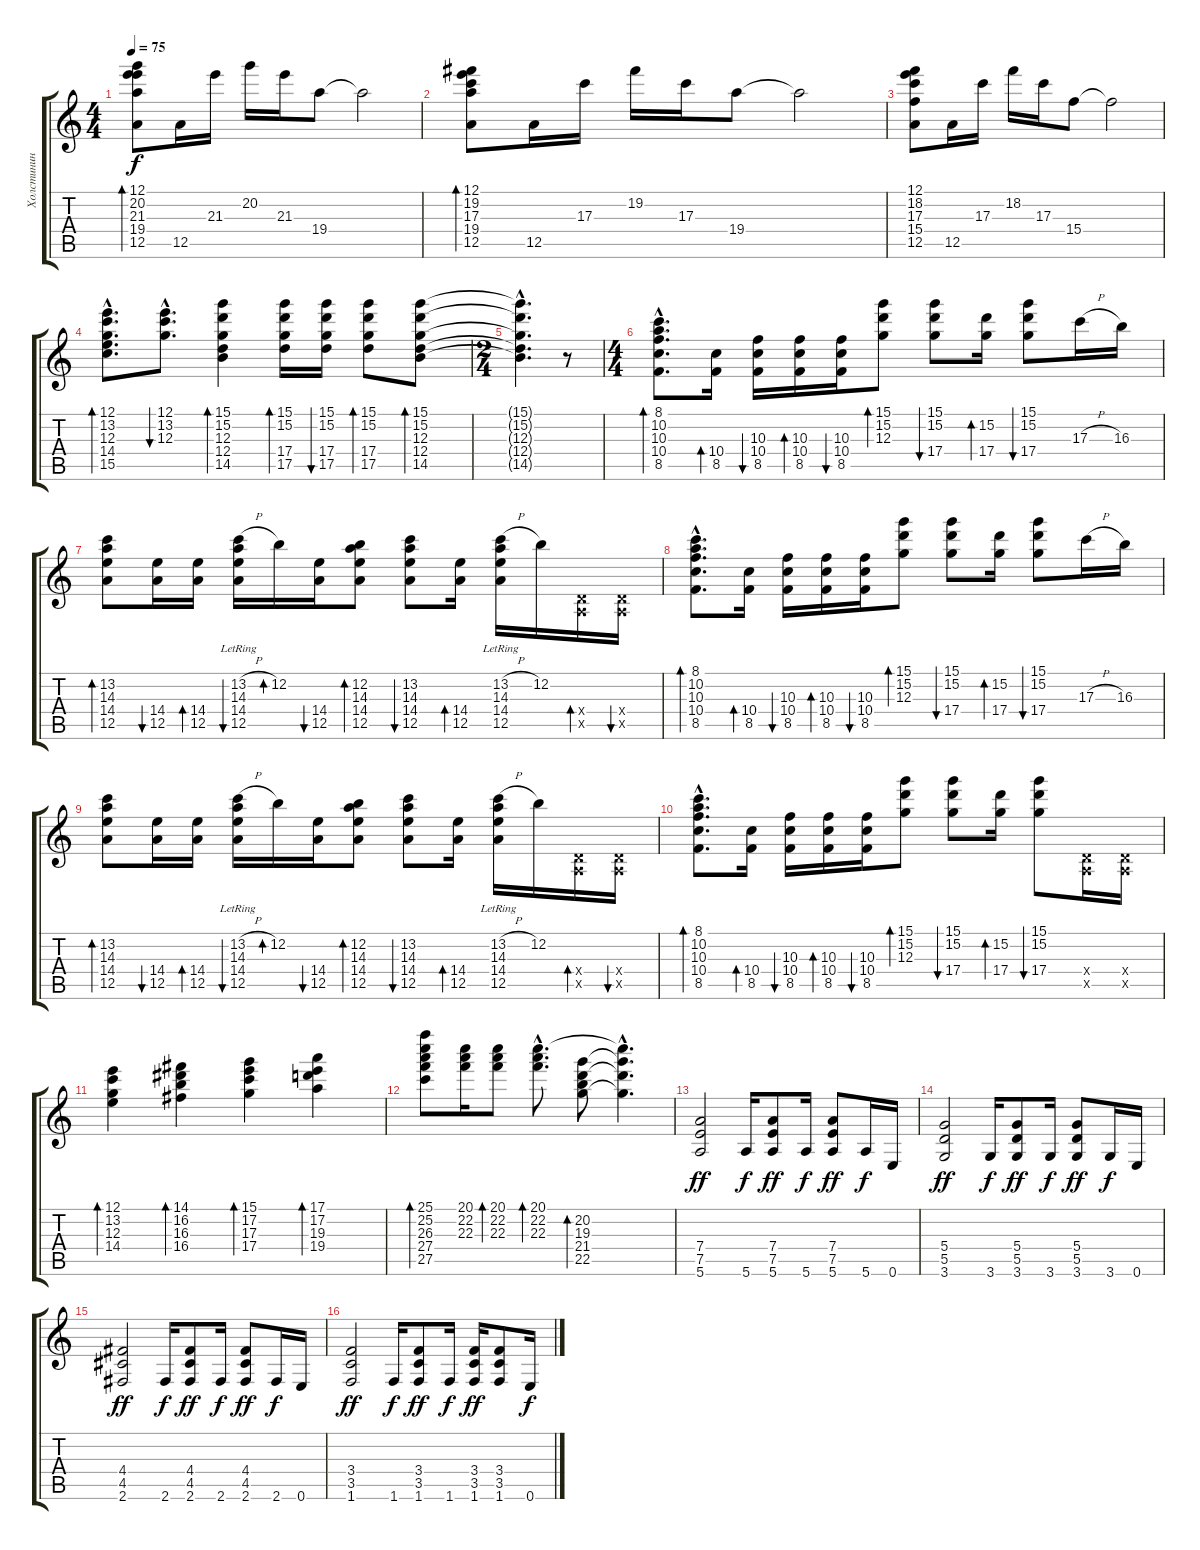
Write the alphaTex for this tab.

\track ("Холстинин" "Холстинин") {instrument acousticguitarsteel}
\staff {score tabs}
\tuning (E4 B3 G3 D3 A2 E2) {hide}
\ts (4 4)
\tempo 75
\clef g2
\ks c
(12.1 20.2 21.3 19.4 12.5).8{bd 60 dy f} 12.5.16 21.3.16 20.2.16 21.3.16 19.4.8 19.4{t}.2 |
(12.1 19.2 17.3 19.4 12.5).8{bd 60} 12.5.16 17.3.16 19.2.16 17.3.16 19.4.8 19.4{t}.2 |
(12.1 18.2 17.3 15.4 12.5).8 12.5.16 17.3.16 18.2.16 17.3.16 15.4.8 15.4{t}.2 |
(12.1{hac} 13.2{hac} 12.3{hac} 14.4{hac} 15.5{hac}).8{d bd 60} (12.1{hac} 13.2{hac} 12.3{hac}).8{d bu 60} (15.1 15.2 12.3 12.4 14.5).4{bd 60} (15.1 15.2 17.4 17.5).16{bd 60} (15.1 15.2 17.4 17.5).16{bu 60} (15.1 15.2 17.4 17.5).8{bd 60} (15.1 15.2 12.3 12.4 14.5).8{bd 60} |
\ts (2 4)
(15.1{hac t} 15.2{hac t} 12.3{hac t} 12.4{hac t} 14.5{hac t}).4{d} r.8 |
\ts (4 4)
(8.1{hac} 10.2{hac} 10.3{hac} 10.4{hac} 8.5{hac}).8{d bd 60} (10.4 8.5).16{bd 60} (10.3 10.4 8.5).16{bu 60} (10.3 10.4 8.5).16{bd 60} (10.3 10.4 8.5).16{bu 60} (15.1 15.2 12.3).8{bd 60} (15.1 15.2 17.4).8{bu 60} (15.2 17.4).16{bd 60} (15.1 15.2 17.4).8{bu 60} 17.3{h}.16 16.3.16 |
(13.2 14.3 14.4 12.5).8{bd 60} (14.4 12.5).16{bu 60} (14.4 12.5).16{bd 60} (13.2{h} 14.3{lr} 14.4{lr} 12.5{lr}).16{bu 60} 12.2.16{bd 60} (14.4 12.5).16{bu 60} (12.2 14.3 14.4 12.5).8{bd 60} (13.2 14.3 14.4 12.5).8{bu 60} (14.4 12.5).16{bd 60} (13.2{h} 14.3{lr} 14.4{lr} 12.5{lr}).16 12.2.16 (0.4{x} 0.5{x}).16{bd 60} (0.4{x} 0.5{x}).16{bu 60} |
(8.1{hac} 10.2{hac} 10.3{hac} 10.4{hac} 8.5{hac}).8{d bd 60} (10.4 8.5).16{bd 60} (10.3 10.4 8.5).16{bu 60} (10.3 10.4 8.5).16{bd 60} (10.3 10.4 8.5).16{bu 60} (15.1 15.2 12.3).8{bd 60} (15.1 15.2 17.4).8{bu 60} (15.2 17.4).16{bd 60} (15.1 15.2 17.4).8{bu 60} 17.3{h}.16 16.3.16 |
(13.2 14.3 14.4 12.5).8{bd 60} (14.4 12.5).16{bu 60} (14.4 12.5).16{bd 60} (13.2{h} 14.3{lr} 14.4{lr} 12.5{lr}).16{bu 60} 12.2.16{bd 60} (14.4 12.5).16{bu 60} (12.2 14.3 14.4 12.5).8{bd 60} (13.2 14.3 14.4 12.5).8{bu 60} (14.4 12.5).16{bd 60} (13.2{h} 14.3{lr} 14.4{lr} 12.5{lr}).16 12.2.16 (0.4{x} 0.5{x}).16{bd 60} (0.4{x} 0.5{x}).16{bu 60} |
(8.1{hac} 10.2{hac} 10.3{hac} 10.4{hac} 8.5{hac}).8{d bd 60} (10.4 8.5).16{bd 60} (10.3 10.4 8.5).16{bu 60} (10.3 10.4 8.5).16{bd 60} (10.3 10.4 8.5).16{bu 60} (15.1 15.2 12.3).8{bd 60} (15.1 15.2 17.4).8{bu 60} (15.2 17.4).16{bd 60} (15.1 15.2 17.4).8{bu 60} (0.4{x} 0.5{x}).16 (0.4{x} 0.5{x}).16 |
(12.1 13.2 12.3 14.4).4{bd 240} (14.1 16.2 16.3 16.4).4{bd 240} (15.1 17.2 17.3 17.4).4{bd 240} (17.1 17.2 19.3 19.4).4{bd 240} |
(25.1 25.2 26.3 27.4 27.5).8{bd 120} (20.1 22.2 22.3).16 (20.1 22.2 22.3).8{bd 120} (20.1{hac} 22.2{hac} 22.3{hac}).8{d bd 120} (20.2 19.3 21.4 22.5).8{bd 120} (20.1{hac t} 20.2{hac t} 19.3{hac t} 22.5{hac t}).4{d} |
(7.4 7.5 5.6).2{dy ff instrument distortionguitar} 5.6.16{dy f} (7.4 7.5 5.6).8{dy ff} 5.6.16{dy f} (7.4 7.5 5.6).8{dy ff} 5.6.16{dy f} 0.6.16 |
(5.4 5.5 3.6).2{dy ff} 3.6.16{dy f} (5.4 5.5 3.6).8{dy ff} 3.6.16{dy f} (5.4 5.5 3.6).8{dy ff} 3.6.16{dy f} 0.6.16 |
(4.4 4.5 2.6).2{dy ff} 2.6.16{dy f} (4.4 4.5 2.6).8{dy ff} 2.6.16{dy f} (4.4 4.5 2.6).8{dy ff} 2.6.16{dy f} 0.6.16 |
(3.4 3.5 1.6).2{dy ff} 1.6.16{dy f} (3.4 3.5 1.6).8{dy ff} 1.6.16{dy f} (3.4 3.5 1.6).16{dy ff} (3.4 3.5 1.6).8 0.6.16{dy f}
